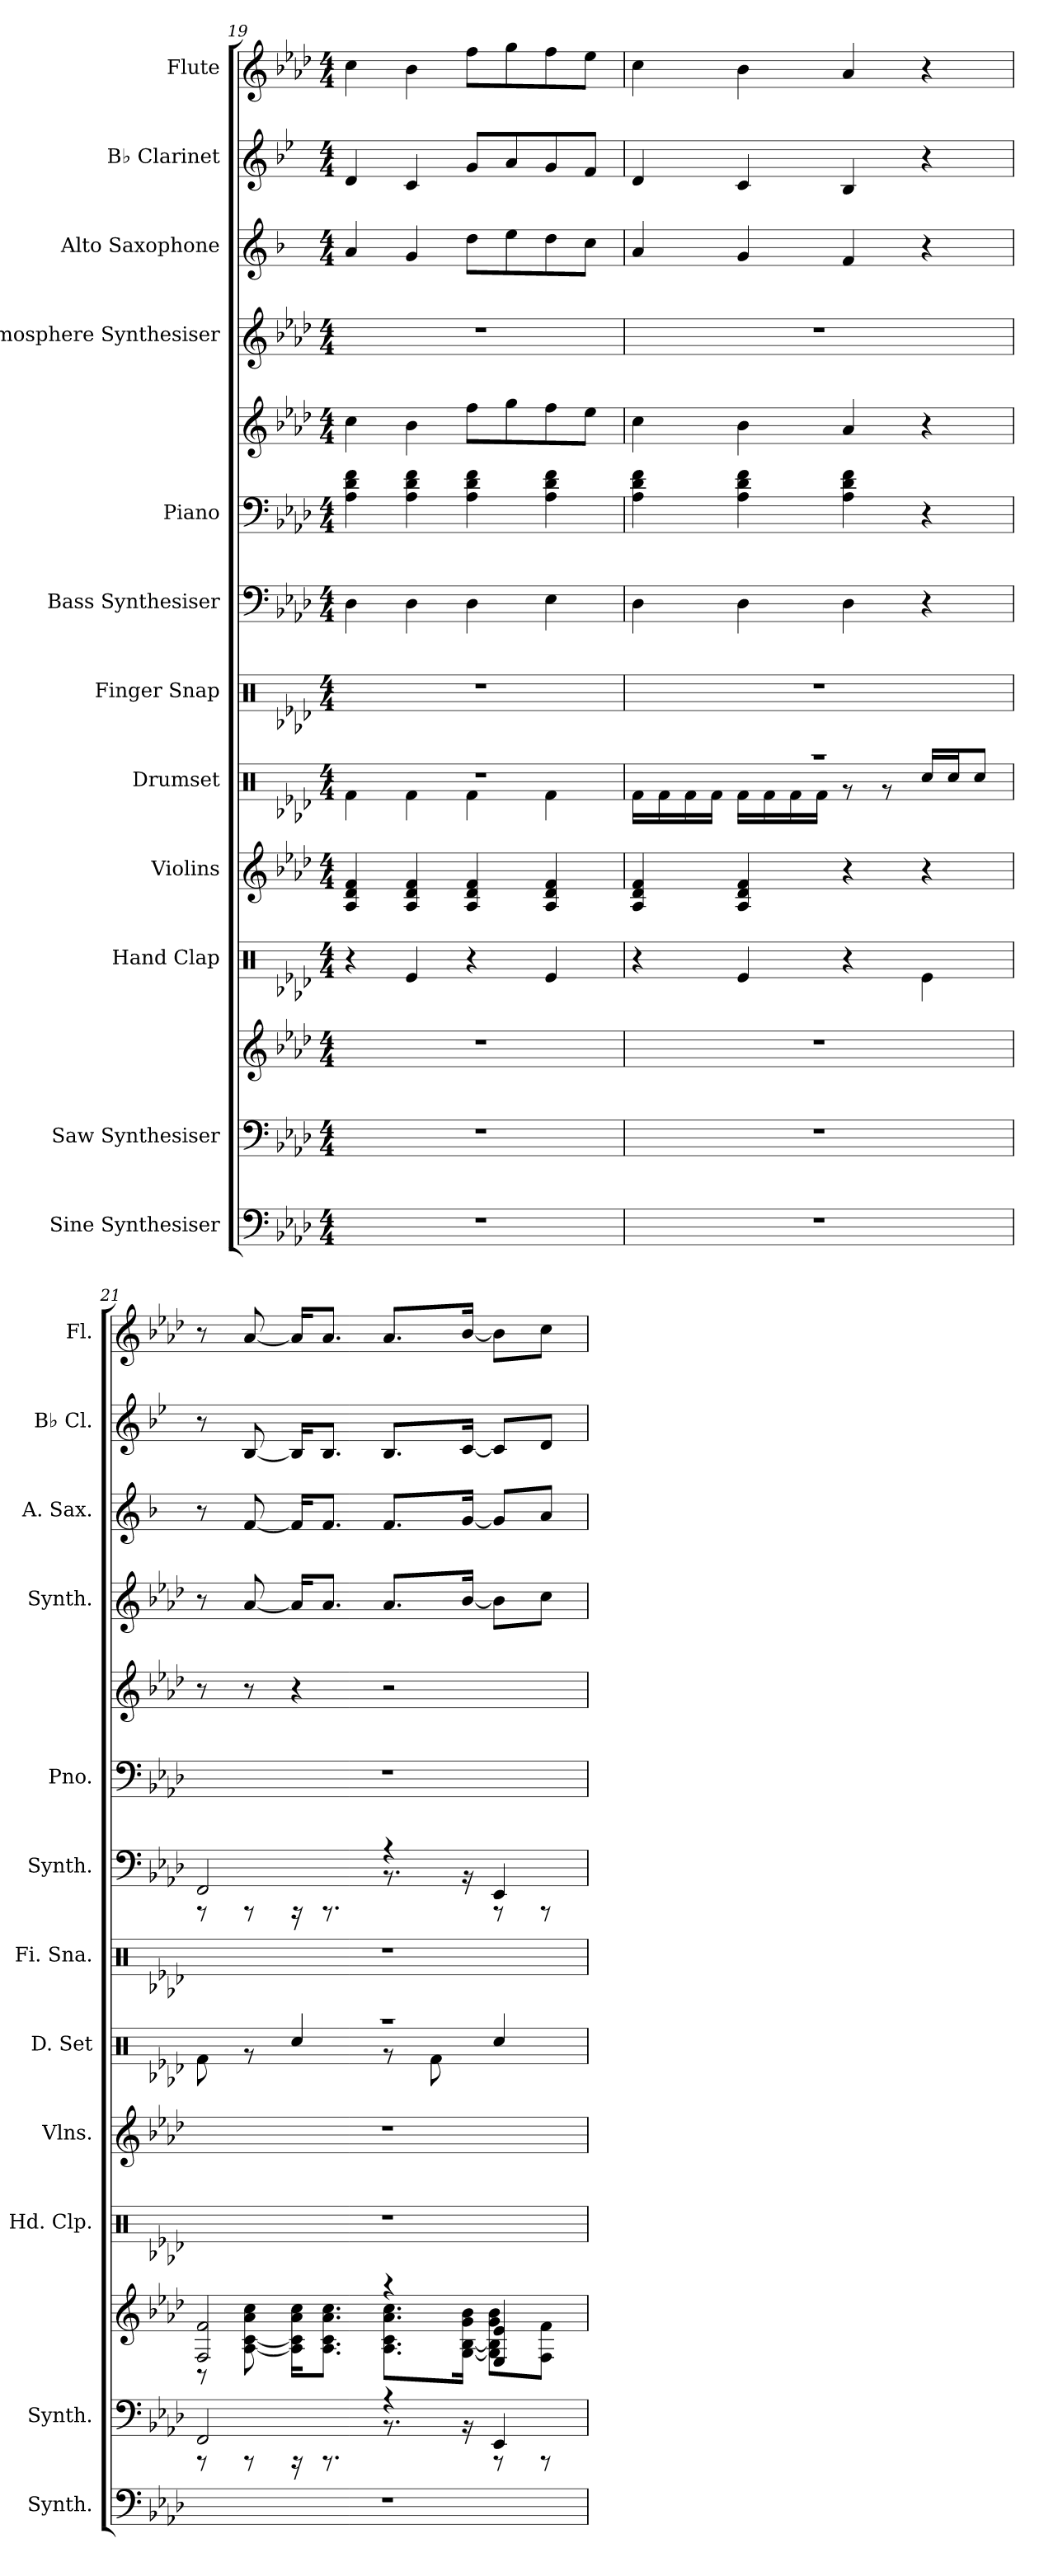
**kern	**kern	**kern	**kern	**kern	**kern	**kern	**kern	**kern	**kern	**kern	**kern	**kern	**kern
*part12	*part11	*part11	*part10	*part9	*part8	*part7	*part6	*part5	*part5	*part4	*part3	*part2	*part1
*staff14	*staff13	*staff12	*staff11	*staff10	*staff9	*staff8	*staff7	*staff6	*staff5	*staff4	*staff3	*staff2	*staff1
*I"Sine Synthesiser	*I"Saw Synthesiser	*	*I"Hand Clap	*I"Violins	*I"Drumset	*I"Finger Snap	*I"Bass Synthesiser	*I"Piano	*	*I"Atmosphere Synthesiser	*I"Alto Saxophone	*I"B♭ Clarinet	*I"Flute
*I'Synth.	*I'Synth.	*	*I'Hd. Clp.	*I'Vlns.	*I'D. Set	*I'Fi. Sna.	*I'Synth.	*I'Pno.	*	*I'Synth.	*I'A. Sax.	*I'B♭ Cl.	*I'Fl.
*clefF4	*clefF4	*clefG2	*clefX	*clefG2	*clefX	*clefX	*clefF4	*clefF4	*clefG2	*clefG2	*clefG2	*clefG2	*clefG2
*	*	*	*	*	*	*	*	*	*	*	*ITrd5c9	*ITrd1c2	*
*k[b-e-a-d-]	*k[b-e-a-d-]	*k[b-e-a-d-]	*k[b-e-a-d-]	*k[b-e-a-d-]	*k[b-e-a-d-]	*k[b-e-a-d-]	*k[b-e-a-d-]	*k[b-e-a-d-]	*k[b-e-a-d-]	*k[b-e-a-d-]	*k[b-e-a-d-]	*k[b-e-a-d-]	*k[b-e-a-d-]
*M4/4	*M4/4	*M4/4	*M4/4	*M4/4	*M4/4	*M4/4	*M4/4	*M4/4	*M4/4	*M4/4	*M4/4	*M4/4	*M4/4
=19	=19	=19	=19	=19	=19	=19	=19	=19	=19	=19	=19	=19	=19
*	*	*	*	*	*^	*	*	*	*	*	*	*	*
1r	1r	1r	4r	4A-/ 4d-/ 4f/	1r	4Rf\	1r	4D-\	4A-\ 4d-\ 4f\	4cc\	1r	4c/	4c/	4cc\
.	.	.	4Re/	4A-/ 4d-/ 4f/	.	4Rf\	.	4D-\	4A-\ 4d-\ 4f\	4b-\	.	4B-/	4B-/	4b-\
.	.	.	4r	4A-/ 4d-/ 4f/	.	4Rf\	.	4D-\	4A-\ 4d-\ 4f\	8ff\L	.	8f\L	8f/L	8ff\L
.	.	.	.	.	.	.	.	.	.	8gg\	.	8g\	8g/	8gg\
.	.	.	4Re/	4A-/ 4d-/ 4f/	.	4Rf\	.	4E-\	4A-\ 4d-\ 4f\	8ff\	.	8f\	8f/	8ff\
.	.	.	.	.	.	.	.	.	.	8ee-\J	.	8e-\J	8e-/J	8ee-\J
=20	=20	=20	=20	=20	=20	=20	=20	=20	=20	=20	=20	=20	=20	=20
1r	1r	1r	4r	4A-/ 4d-/ 4f/	1r	16Rf\LL	1r	4D-\	4A-\ 4d-\ 4f\	4cc\	1r	4c/	4c/	4cc\
.	.	.	.	.	.	16Rf\	.	.	.	.	.	.	.	.
.	.	.	.	.	.	16Rf\	.	.	.	.	.	.	.	.
.	.	.	.	.	.	16Rf\JJ	.	.	.	.	.	.	.	.
.	.	.	4Re/	4A-/ 4d-/ 4f/	.	16Rf\LL	.	4D-\	4A-\ 4d-\ 4f\	4b-\	.	4B-/	4B-/	4b-\
.	.	.	.	.	.	16Rf\	.	.	.	.	.	.	.	.
.	.	.	.	.	.	16Rf\	.	.	.	.	.	.	.	.
.	.	.	.	.	.	16Rf\JJ	.	.	.	.	.	.	.	.
.	.	.	4r	4r	.	8r	.	4D-\	4A-\ 4d-\ 4f\	4a-/	.	4A-/	4A-/	4a-/
.	.	.	.	.	.	8r	.	.	.	.	.	.	.	.
.	.	.	4Re\	4r	.	16Rcc/LL	.	4r	4r	4r	.	4r	4r	4r
.	.	.	.	.	.	16Rcc/J	.	.	.	.	.	.	.	.
.	.	.	.	.	.	8Rcc/J	.	.	.	.	.	.	.	.
=21	=21	=21	=21	=21	=21	=21	=21	=21	=21	=21	=21	=21	=21	=21
*	*^	*^	*	*	*	*	*	*^	*	*	*	*	*	*
1r	2FF/	8r	2F/ 2f/	8r	1r	1r	1r	8Rf\	1r	2FF/	8r	1r	8r	8r	8r	8r	8r
.	.	8r	.	[8A-\ [8c\ 8a-\ 8cc\	.	.	.	8r	.	.	8r	.	8r	[8a-/	[8A-/	[8A-/	[8a-/
.	.	16r	.	16A-\] 16c\] 16a-\ 16cc\KL	.	.	.	4Rcc/	.	.	16r	.	4r	16a-/KL]	16A-/KL]	16A-/KL]	16a-/KL]
.	.	8.r	.	8.A-\ 8.c\ 8.a-\ 8.cc\J	.	.	.	.	.	.	8.r	.	.	8.a-/J	8.A-/J	8.A-/J	8.a-/J
.	4r	8.r	4r	8.A-\ 8.c\ 8.a-\ 8.cc\L	.	.	.	8r	.	4r	8.r	.	2r	8.a-/L	8.A-/L	8.A-/L	8.a-/L
.	.	.	.	.	.	.	.	8Rf\	.	.	.	.	.	.	.	.	.
.	.	16r	.	[16G\ [16B-\ 16g\ 16b-\Jk	.	.	.	.	.	.	16r	.	.	[16b-/Jk	[16B-/Jk	[16B-/Jk	[16b-/Jk
.	4EE-/	8r	4E-/ 4e-/	8G\] 8B-\] 8g\ 8b-\L	.	.	.	4Rcc/	.	4EE-/	8r	.	.	8b-\L]	8B-/L]	8B-/L]	8b-\L]
.	.	8r	.	8F\ 8f\J	.	.	.	.	.	.	8r	.	.	8cc\J	8c/J	8c/J	8cc\J
*	*v	*v	*	*	*	*	*v	*v	*	*v	*v	*	*	*	*	*	*
*	*	*v	*v	*	*	*	*	*	*	*	*	*	*	*
=	=	=	=	=	=	=	=	=	=	=	=	=	=
*-	*-	*-	*-	*-	*-	*-	*-	*-	*-	*-	*-	*-	*-
